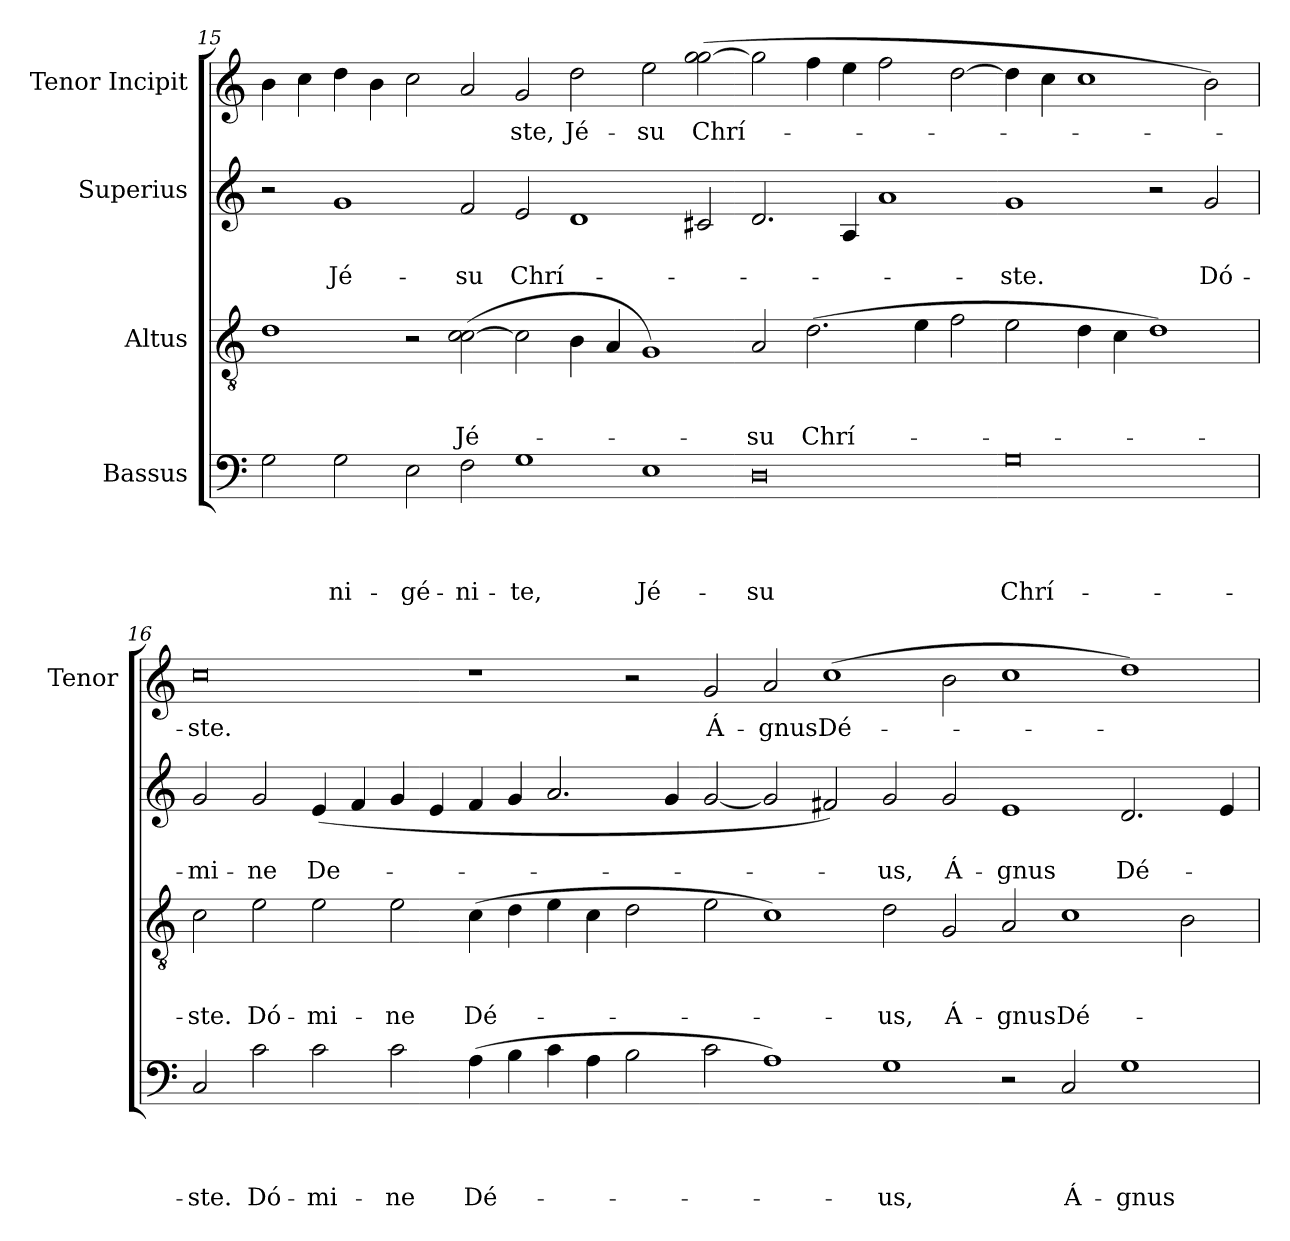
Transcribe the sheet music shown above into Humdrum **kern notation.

**kern	**text	**text	**text	**text	**kern	**text	**text	**text	**kern	**text	**text	**kern	**text
*part4	*part4	*part4	*part4	*part4	*part3	*part3	*part3	*part3	*part2	*part2	*part2	*part1	*part1
*staff4	*staff4	*staff4	*staff4	*staff4	*staff3	*staff3	*staff3	*staff3	*staff2	*staff2	*staff2	*staff1	*staff1
*I"Bassus	*	*	*	*	*I"Altus	*	*	*	*I"Superius	*	*	*I"Tenor Incipit	*
*	*	*	*	*	*	*	*	*	*	*	*	*I'Tenor	*
!!LO:PB:g=z
*clefF4	*	*	*	*	*clefGv2	*	*	*	*clefG2	*	*	*clefG2	*
*k[]	*	*	*	*	*k[]	*	*	*	*k[]	*	*	*k[]	*
*C:	*	*	*	*	*C:	*	*	*	*C:	*	*	*C:	*
=15	=15	=15	=15	=15	=15	=15	=15	=15	=15	=15	=15	=15	=15
2G\	.	.	.	.	1d	.	.	.	2r	.	.	4b\	.
.	.	.	.	.	.	.	.	.	.	.	.	4cc\	.
!	!	!	!	!LO:LY:b	!	!	!	!	!	!	!LO:LY:b	!	!
2G\	.	.	.	-ni-	.	.	.	.	1g	.	Jé-	4dd\	.
.	.	.	.	.	.	.	.	.	.	.	.	4b\	.
!	!	!	!	!LO:LY:b	!	!	!	!	!	!	!	!	!
2E\	.	.	.	-gé-	2r	.	.	.	.	.	.	2cc\	.
!	!	!	!	!LO:LY:b	!	!	!	!LO:LY:b	!	!	!LO:LY:b	!	!
2F\	.	.	.	-ni-	(>2c\ [>2c\	.	.	Jé-	2f/	.	-su	2a/	.
!	!	!	!	!LO:LY:b	!	!	!	!	!	!	!LO:LY:b	!	!LO:LY:b
1G	.	.	.	-te,	2c\]	.	.	.	2e/	.	Chrí-	2g/	-ste,
!	!	!	!	!	!	!	!	!	!	!	!	!	!LO:LY:b
.	.	.	.	.	4B\	.	.	.	1d	.	.	2dd\	Jé-
.	.	.	.	.	4A/	.	.	.	.	.	.	.	.
!	!	!	!	!LO:LY:b	!	!	!	!	!	!	!	!	!LO:LY:b
1E	.	.	.	Jé-	1G)	.	.	.	.	.	.	2ee\	-su
!	!	!	!	!	!	!	!	!	!	!	!	!	!LO:LY:b
.	.	.	.	.	.	.	.	.	2c#X/	.	.	(>2gg\ [>2gg\	Chrí-
!	!	!	!	!LO:LY:b	!	!	!	!LO:LY:b	!	!	!	!	!
0D	.	.	.	-su	2A/	.	.	-su	2.d/	.	.	2gg\]	.
!	!	!	!	!	!	!	!	!LO:LY:b	!	!	!	!	!
.	.	.	.	.	(>2.d\	.	.	Chrí-	.	.	.	4ff\	.
.	.	.	.	.	.	.	.	.	4A/	.	.	4ee\	.
.	.	.	.	.	.	.	.	.	1a	.	.	2ff\	.
.	.	.	.	.	4e\	.	.	.	.	.	.	.	.
.	.	.	.	.	2f\	.	.	.	.	.	.	[>2dd\	.
!	!	!	!	!LO:LY:b	!	!	!	!	!	!	!LO:LY:b	!	!
0G	.	.	.	Chrí-	2e\	.	.	.	1g	.	-ste.	4dd\]	.
.	.	.	.	.	.	.	.	.	.	.	.	4cc\	.
.	.	.	.	.	4d\	.	.	.	.	.	.	1cc	.
.	.	.	.	.	4c\	.	.	.	.	.	.	.	.
.	.	.	.	.	1d)	.	.	.	2r	.	.	.	.
!	!	!	!	!	!	!	!	!	!	!	!LO:LY:b	!	!
.	.	.	.	.	.	.	.	.	2g/	.	Dó-	2b\)	.
!!LO:PB:g=z
=16	=16	=16	=16	=16	=16	=16	=16	=16	=16	=16	=16	=16	=16
!	!	!	!	!LO:LY:b	!	!	!	!LO:LY:b	!	!	!LO:LY:b	!	!LO:LY:b
2C/	.	.	.	-ste.	2c\	.	.	-ste.	2g/	.	-mi-	0cc	-ste.
!	!	!	!	!LO:LY:b	!	!	!	!LO:LY:b	!	!	!LO:LY:b	!	!
2c\	.	.	.	Dó-	2e\	.	.	Dó-	2g/	.	-ne	.	.
!	!	!	!	!LO:LY:b	!	!	!	!LO:LY:b	!	!	!LO:LY:b	!	!
2c\	.	.	.	-mi-	2e\	.	.	-mi-	(<4e/	.	De-	.	.
.	.	.	.	.	.	.	.	.	4f/	.	.	.	.
!	!	!	!	!LO:LY:b	!	!	!	!LO:LY:b	!	!	!	!	!
2c\	.	.	.	-ne	2e\	.	.	-ne	4g/	.	.	.	.
.	.	.	.	.	.	.	.	.	4e/	.	.	.	.
!	!	!	!	!LO:LY:b	!	!	!	!LO:LY:b	!	!	!	!	!
(>4A\	.	.	.	Dé-	(>4c\	.	.	Dé-	4f/	.	.	1r	.
4B\	.	.	.	.	4d\	.	.	.	4g/	.	.	.	.
4c\	.	.	.	.	4e\	.	.	.	2.a/	.	.	.	.
4A\	.	.	.	.	4c\	.	.	.	.	.	.	.	.
2B\	.	.	.	.	2d\	.	.	.	.	.	.	2r	.
.	.	.	.	.	.	.	.	.	4g/	.	.	.	.
!	!	!	!	!	!	!	!	!	!	!	!	!	!LO:LY:b
2c\	.	.	.	.	2e\	.	.	.	[<2g/	.	.	2g/	Á-
!	!	!	!	!	!	!	!	!	!	!	!	!	!LO:LY:b
1A)	.	.	.	.	1c)	.	.	.	2g/]	.	.	2a/	-gnus
!	!	!	!	!	!	!	!	!	!	!	!	!	!LO:LY:b
.	.	.	.	.	.	.	.	.	2f#X/)	.	.	(>1cc	Dé-
!	!	!	!	!LO:LY:b	!	!	!	!LO:LY:b	!	!	!LO:LY:b	!	!
1G	.	.	.	-us,	2d\	.	.	-us,	2g/	.	-us,	.	.
!	!	!	!	!	!	!	!	!LO:LY:b	!	!	!LO:LY:b	!	!
.	.	.	.	.	2G/	.	.	Á-	2g/	.	Á-	2b\	.
!	!	!	!	!	!	!	!	!LO:LY:b	!	!	!LO:LY:b	!	!
2r	.	.	.	.	2A/	.	.	-gnus	1e	.	-gnus	1cc	.
!	!	!	!	!LO:LY:b	!	!	!	!LO:LY:b	!	!	!	!	!
2C/	.	.	.	Á-	1c	.	.	Dé-	.	.	.	.	.
!	!	!	!	!LO:LY:b	!	!	!	!	!	!	!LO:LY:b	!	!
1G	.	.	.	-gnus	.	.	.	.	2.d/	.	Dé-	1dd)	.
.	.	.	.	.	2B\	.	.	.	.	.	.	.	.
.	.	.	.	.	.	.	.	.	4e/	.	.	.	.
=	=	=	=	=	=	=	=	=	=	=	=	=	=
*-	*-	*-	*-	*-	*-	*-	*-	*-	*-	*-	*-	*-	*-
